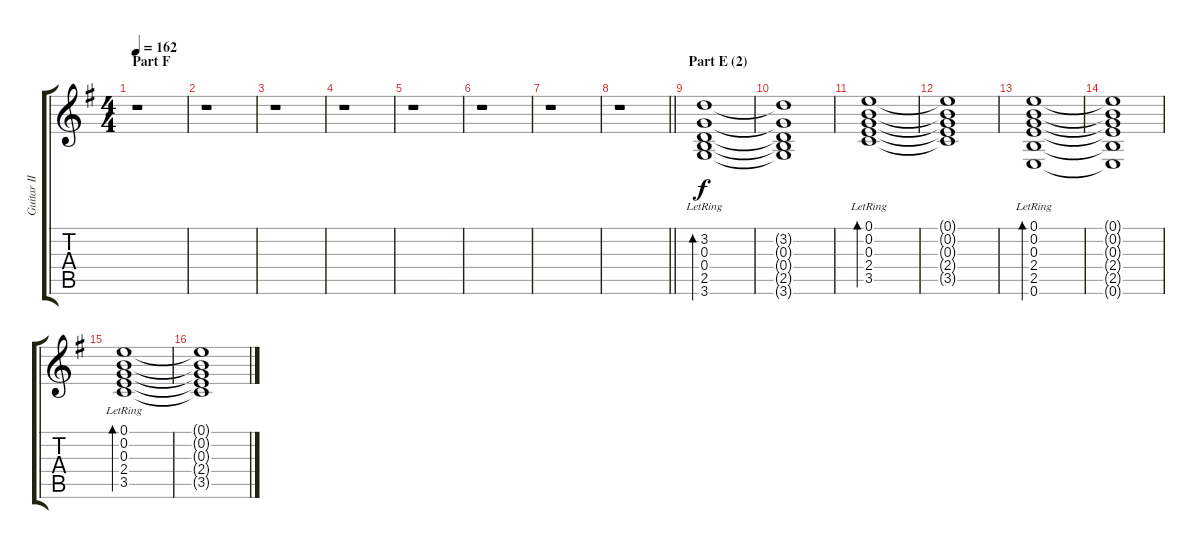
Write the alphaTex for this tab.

\track ("Guitar II (Inoran)" "Guitar II ") {instrument electricguitarclean}
\staff {score tabs}
\tuning (E4 B3 G3 D3 A2 E2) {hide}
\ts (4 4)
\section ("" "Part F")
\tempo 162
\clef g2
\ks g
r.1{dy f} |
r.1 |
r.1 |
r.1 |
r.1 |
r.1 |
r.1 |
\barLineRight lightlight
r.1 |
\section ("" "Part E (2)")
(3.2{lr} 0.3{lr} 0.4{lr} 2.5{lr} 3.6{lr}).1{bd 120} |
(3.2{t} 0.3{t} 0.4{t} 2.5{t} 3.6{t}).1 |
(0.1{lr} 0.2{lr} 0.3{lr} 2.4{lr} 3.5{lr}).1{bd 120} |
(0.1{t} 0.2{t} 0.3{t} 2.4{t} 3.5{t}).1 |
(0.1{lr} 0.2{lr} 0.3{lr} 2.4{lr} 2.5{lr} 0.6{lr}).1{bd 120} |
(0.1{t} 0.2{t} 0.3{t} 2.4{t} 2.5{t} 0.6{t}).1 |
(0.1{lr} 0.2{lr} 0.3{lr} 2.4{lr} 3.5{lr}).1{bd 120} |
(0.1{t} 0.2{t} 0.3{t} 2.4{t} 3.5{t}).1
